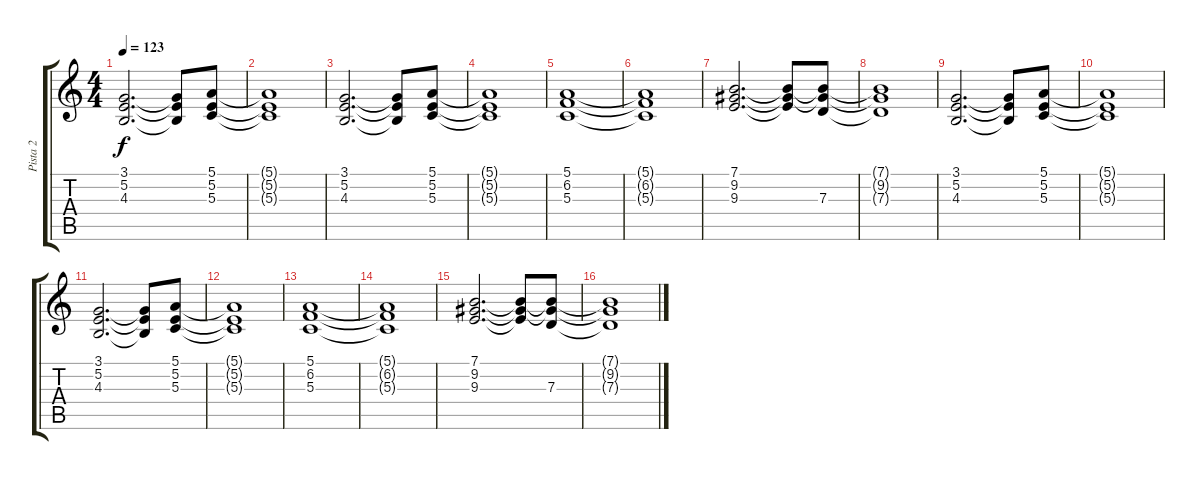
\track ("Pista 2" "Pista 2") {instrument drawbarorgan}
\staff {score tabs}
\tuning (E4 B3 G3 D3 A2 E2) {hide}
\ts (4 4)
\tempo 123
\clef g2
\ks c
(3.1 5.2 4.3).2{d dy f} (3.1{t} 5.2{t} 4.3{t}).8 (5.1 5.2 5.3).8 |
(5.1{t} 5.2{t} 5.3{t}).1 |
(3.1 5.2 4.3).2{d} (3.1{t} 5.2{t} 4.3{t}).8 (5.1 5.2 5.3).8 |
(5.1{t} 5.2{t} 5.3{t}).1 |
(5.1 6.2 5.3).1 |
(5.1{t} 6.2{t} 5.3{t}).1 |
(7.1 9.2 9.3).2{d} (7.1{t} 9.2{t} 9.3{t}).8 (7.1{t} 9.2{t} 7.3).8 |
(7.1{t} 9.2{t} 7.3{t}).1 |
(3.1 5.2 4.3).2{d} (3.1{t} 5.2{t} 4.3{t}).8 (5.1 5.2 5.3).8 |
(5.1{t} 5.2{t} 5.3{t}).1 |
(3.1 5.2 4.3).2{d} (3.1{t} 5.2{t} 4.3{t}).8 (5.1 5.2 5.3).8 |
(5.1{t} 5.2{t} 5.3{t}).1 |
(5.1 6.2 5.3).1 |
(5.1{t} 6.2{t} 5.3{t}).1 |
(7.1 9.2 9.3).2{d} (7.1{t} 9.2{t} 9.3{t}).8 (7.1{t} 9.2{t} 7.3).8 |
(7.1{t} 9.2{t} 7.3{t}).1
